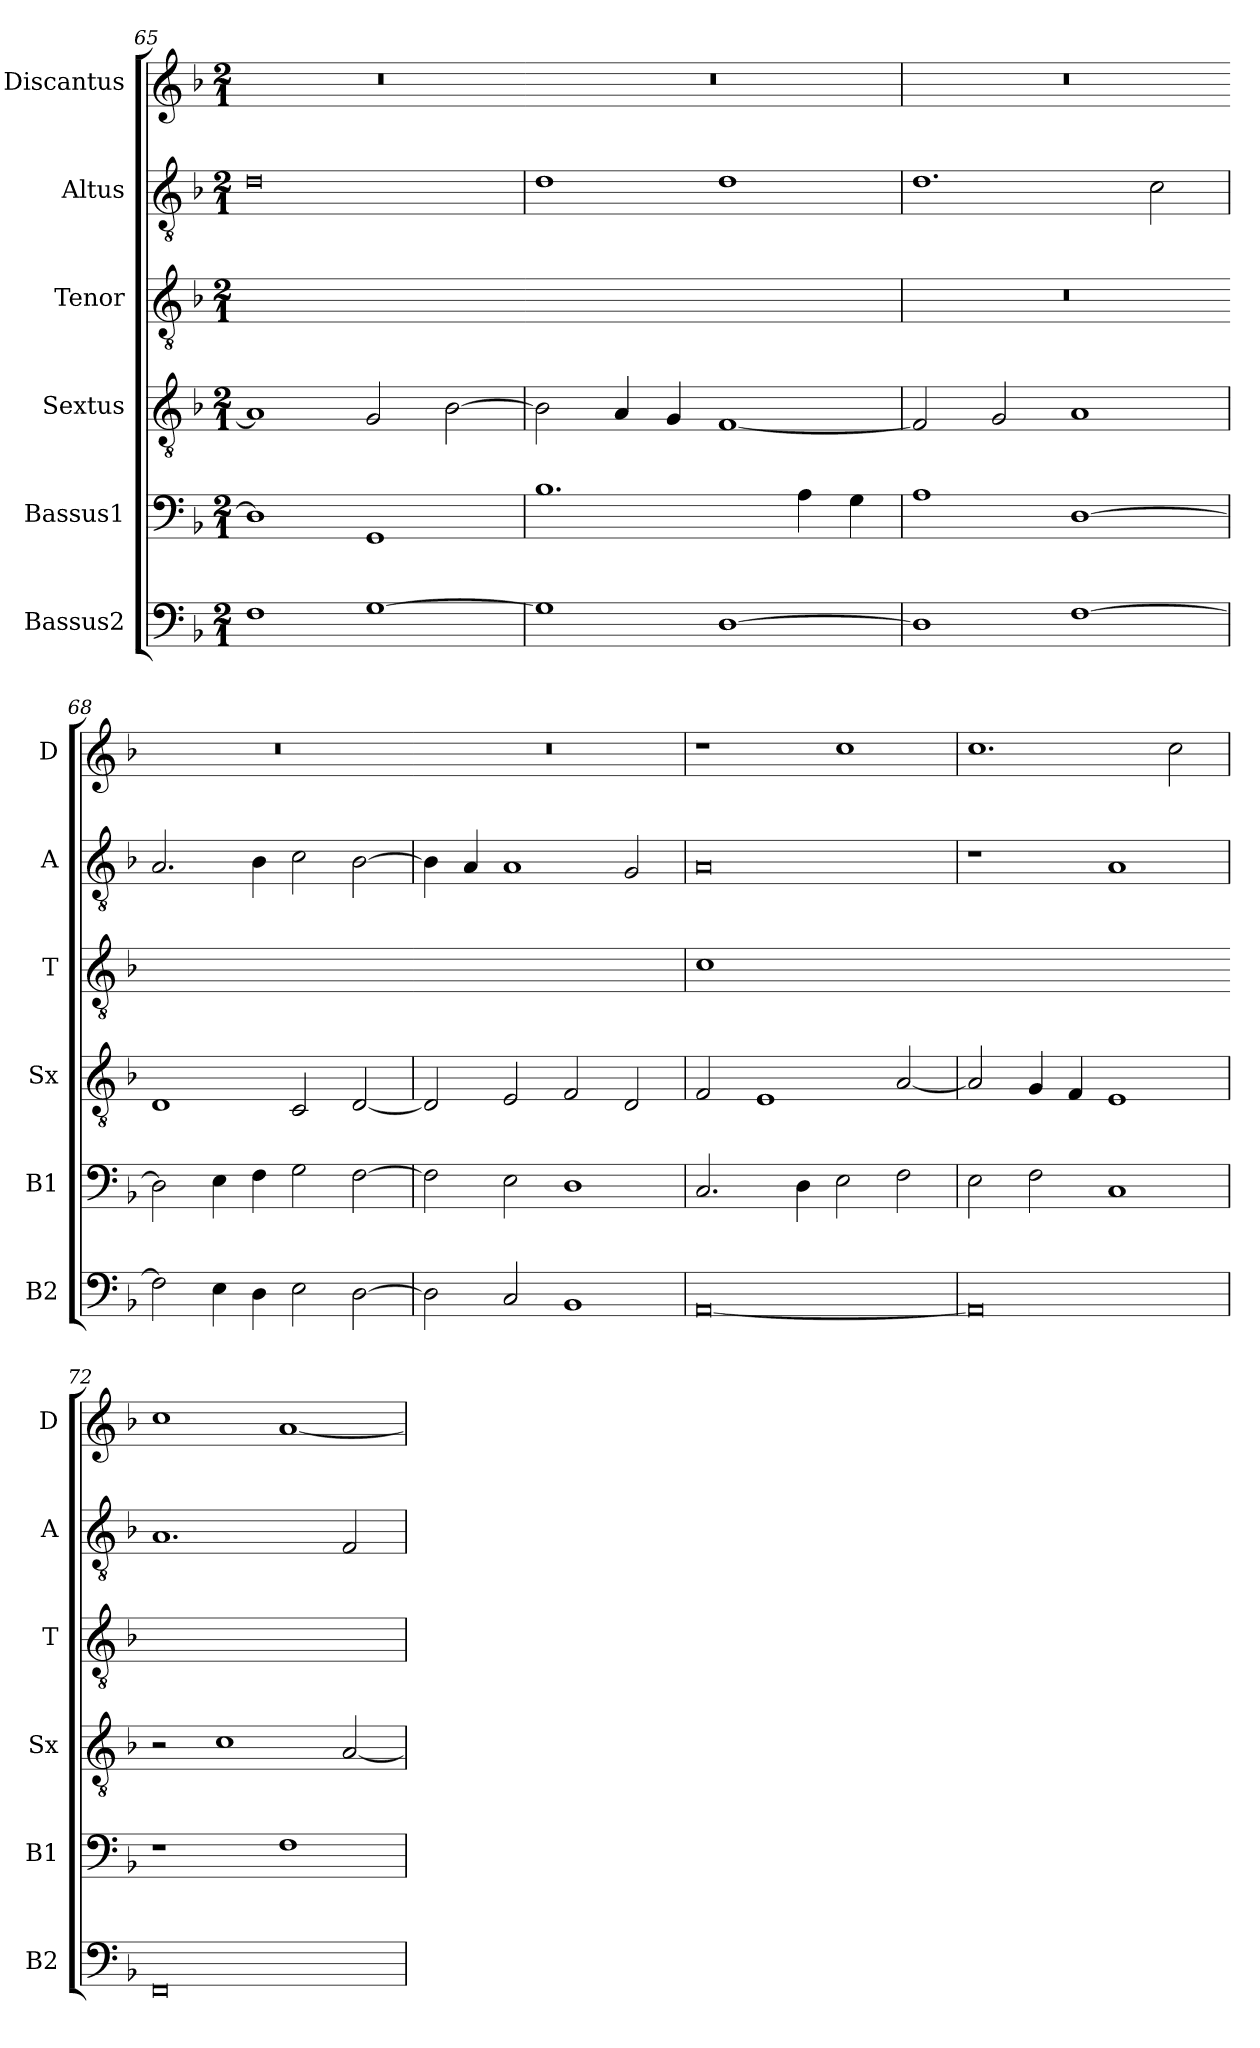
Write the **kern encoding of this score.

**kern	**kern	**kern	**kern	**kern	**kern
*part6	*part5	*part4	*part3	*part2	*part1
*staff6	*staff5	*staff4	*staff3	*staff2	*staff1
*I"Bassus2	*I"Bassus1	*I"Sextus	*I"Tenor	*I"Altus	*I"Discantus
*I'B2	*I'B1	*I'Sx	*I'T	*I'A	*I'D
*clefF4	*clefF4	*clefGv2	*clefGv2	*clefGv2	*clefG2
*k[b-]	*k[b-]	*k[b-]	*k[b-]	*k[b-]	*k[b-]
*M2/1	*M2/1	*M2/1	*M2/1	*M2/1	*M2/1
=65	=65	=65	=65	=65	=65
!	!	!	!LO:N:vis=1	!	!
1F	1D]	1A]	0ryy	0d	0r
[1G	1GG	2G/	.	.	.
.	.	[2B-\	.	.	.
=66	=66	=66	=66-	=66	=66
!	!	!	!LO:N:vis=1	!	!
1G]	1.B-	2B-\]	0ryy	1d	0r
.	.	4A/	.	.	.
.	.	4G/	.	.	.
[1D	.	[1F	.	1d	.
.	4A\	.	.	.	.
.	4G\	.	.	.	.
=67	=67	=67	=67	=67	=67
!	!	!	!LO:N:vis=1	!	!
1D]	1A	2F/]	0r	1.d	0r
.	.	2G/	.	.	.
[1F	[1D	1A	.	.	.
.	.	.	.	2c\	.
=68	=68	=68	=68-	=68	=68
!	!	!	!LO:N:vis=1	!	!
2F\]	2D\]	1D	0ryy	2.A/	0r
4E\	4E\	.	.	.	.
4D\	4F\	.	.	4B-\	.
2E\	2G\	2C/	.	2c\	.
[2D\	[2F\	[2D/	.	[2B-\	.
=69	=69	=69	=69-	=69	=69
!	!	!	!LO:N:vis=1	!	!
2D\]	2F\]	2D/]	0ryy	4B-\]	0r
.	.	.	.	4A/	.
2C/	2E\	2E/	.	1A	.
1BB-	1D	2F/	.	.	.
.	.	2D/	.	2G/	.
=70	=70	=70	=70	=70	=70
!	!	!	!LO:N:vis=1	!	!
[0AA	2.C/	2F/	[y0c	0A	1r
.	.	1E	.	.	.
.	4D\	.	.	.	.
.	2E\	.	.	.	1cc
.	2F\	[2A/	.	.	.
=71	=71	=71	=71-	=71	=71
!	!	!	!LO:N:vis=1	!	!
0AA]	2E\	2A/]	0cyy_	1r	1.cc
.	2F\	4G/	.	.	.
.	.	4F/	.	.	.
.	1C	1E	.	1A	.
.	.	.	.	.	2cc\
=72	=72	=72	=72-	=72	=72
!	!	!	!LO:N:vis=1	!	!
0FF	1r	2r	0cyy]	1.A	1cc
.	.	1c	.	.	.
.	1F	.	.	.	[1a
.	.	[2A/	.	2F/	.
=	=	=	=	=	=
*-	*-	*-	*-	*-	*-
